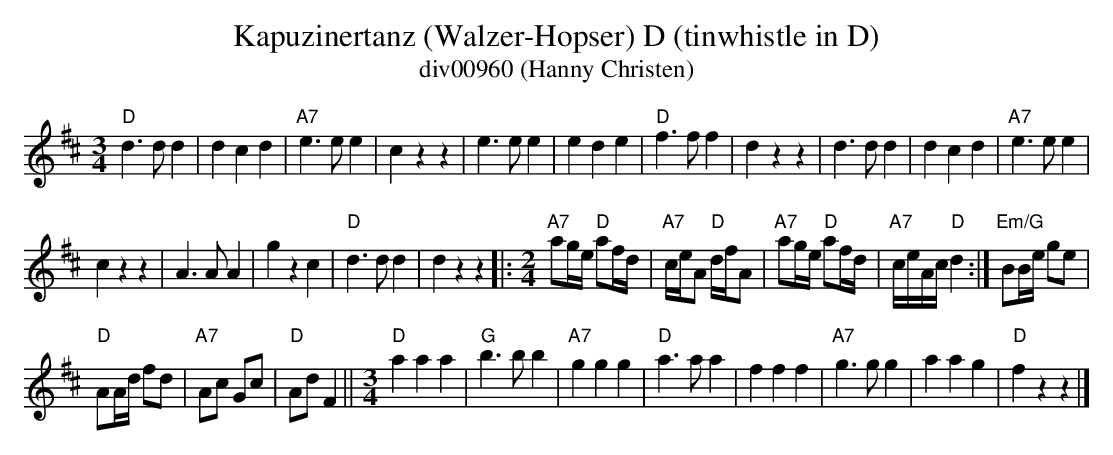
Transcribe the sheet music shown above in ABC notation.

X:1
T:Kapuzinertanz (Walzer-Hopser) D (tinwhistle in D)
T:div00960 (Hanny Christen)
M:3/4
L:1/4
K:D %%MIDI gchordon
"D"d>dd | dcd | "A7"e>ee | czz | e>ee | ede | "D"f>ff | dzz | d>dd | dcd | "A7"e>ee |
czz | A>AA | gzc | "D"d>dd | dzz |: [M:2/4] [L:1/8] "A7"ag/2e/2 "D"af/2d/2 | "A7"c/2e/2A "D"d/2f/2A | "A7"ag/2e/2 "D"af/2d/2 | "A7"c/2e/2A/2c/2"D"d2 :| "Em/G"BB/2e/2 ge |
"D"AA/2d/2 fd | "A7"Ac Gc | "D"AdF2 || [M:3/4] [L:1/4] "D"aaa | "G"b>bb | "A7"ggg | "D"a>aa | fff | "A7"g>gg | aag | "D"fzz |]
